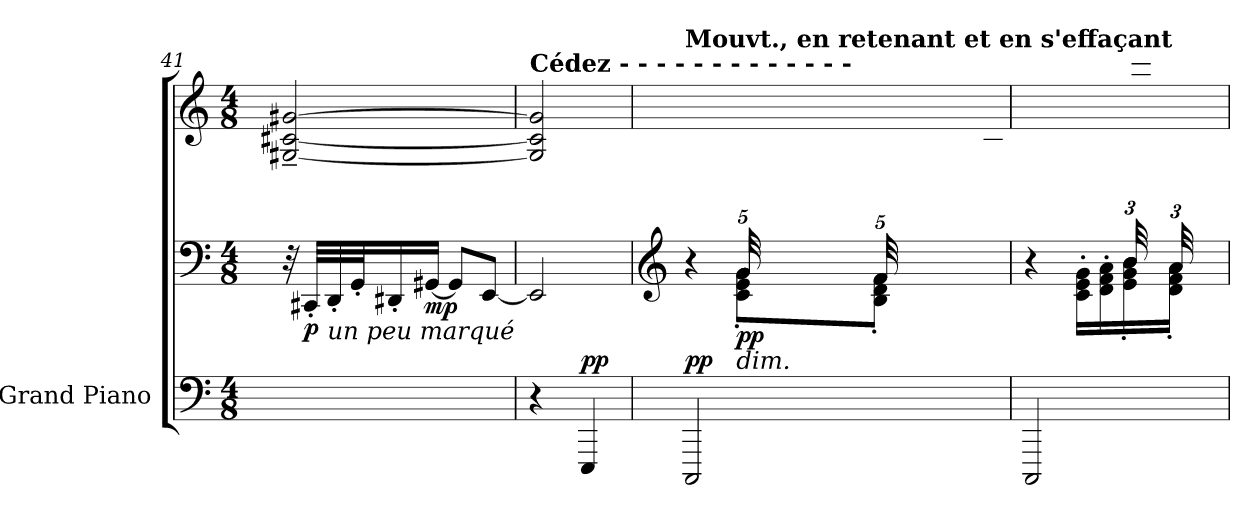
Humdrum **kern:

**kern	**kern	**kern	**dynam
*part1	*part1	*part1	*part1
*staff3	*staff2	*staff1	*staff1/2/3
*I"Grand Piano	*	*	*
*I'Pno.	*	*	*
*clefF4	*clefF4	*clefG2	*
*k[]	*k[]	*k[]	*
*M4/8	*M4/8	*M4/8	*
=41	=41	=41	=41
4.ryy	32r	[2G#X/~ [2c#X/~ [2g#X/~	.
!	!	!	!LO:DY:b=2
.	32CC#X'/LLL	.	p
!	!LO:TX:b:i:t=un peu marqué	!	!
.	32DD'/	.	.
.	32GG'/J	.	.
.	16DD#X'/	.	.
!	!	!	!LO:DY:b=2
.	[16GG#X/JJ	.	mp
.	8GG#/L]	.	.
8ryy	[8EE/J	.	.
!!LO:LB:g=z
=42	=42	=42	=42
!	!	!LO:TX:a:B:t=Cédez - - - - - - - - - - - - -	!
4r	2EE/]	2G#/]Z 2c#/]Z 2g#/]Z	.
*	*	*MM40	*
!	!	!	!LO:DY:a=3
4EEE/	.	.	pp
=43	=43	=43	=43
*	*clefG2	*	*
*	*^	*	*
!	!	!	!LO:TX:a:B:t=Mouvt., en retenant et en s'effaçant	!
!	!	!	!	!LO:DY:a=3
2CCC/	4ryy	4r	4ryy	pp
*	*Xbrackettup	*	*	*
!	!LO:TX:b:i:t=dim.	!	!	!
!	!	!	!	!LO:DY:b=2
.	(>40g/LLL	8c\' 8e\' 8g\'L	40ryy	pp
.	10ryy	.	40b-X\	.
.	.	.	40g-X\	.
.	.	.	40e-X\	.
.	.	.	40d-X\JJJ)	.
.	(>40f/LLL	8B\' 8d\' 8f\'J	40ryy	.
.	10ryy	.	40a-X\	.
.	.	.	40f-X\	.
.	.	.	40d-\	.
.	.	.	40B-X\JJJ)	.
=44	=44	=44	=44	=44
*	*	*	*MM44	*
2CCC/	4.ryy	4r	4ryy	.
.	.	16c\' 16e\' 16g\'LL	8r	.
.	.	16d\' 16f\' 16a\'	.	.
.	(>48b/LLL	16e\' 16g\' 16b\'	48ryy	.
.	24ryy	.	48ddd-X\	.
.	.	.	48dd-X\JJJ)	.
.	(>48a/LLL	16d\' 16f\' 16a\'JJ	48ryy	.
.	24ryy	.	48dd-\	.
.	.	.	48d-X\JJJ)	.
*	*v	*v	*	*
=	=	=	=
*-	*-	*-	*-
